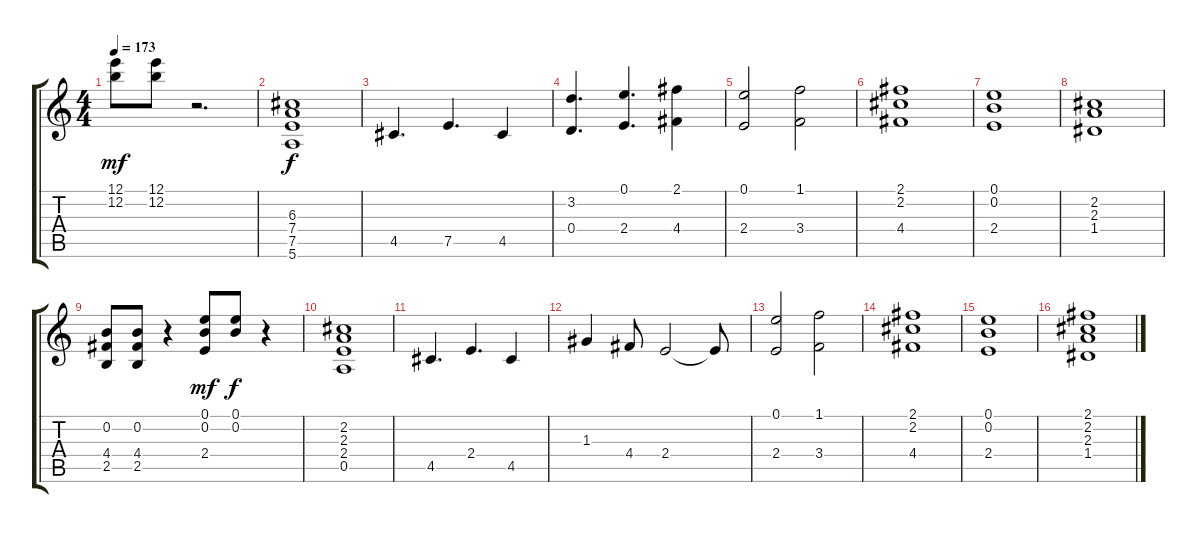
\track "" {instrument distortionguitar}
\staff {score tabs}
\tuning (E4 B3 G3 D3 A2 E2) {hide}
\ts (4 4)
\tempo 173
\clef g2
\ks c
(12.1 12.2).8{dy mf} (12.1 12.2).8 r.2{d} |
(6.3 7.4 7.5 5.6).1{dy f} |
4.5.4{d} 7.5.4{d} 4.5.4 |
(3.2 0.4).4{d} (0.1 2.4).4{d} (2.1 4.4).4 |
(0.1 2.4).2 (1.1 3.4).2 |
(2.1 2.2 4.4).1 |
(0.1 0.2 2.4).1 |
(2.2 2.3 1.4).1 |
(0.2 4.4 2.5).8 (0.2 4.4 2.5).8 r.4 (0.1 0.2 2.4).8{dy mf} (0.1 0.2).8{dy f} r.4 |
(2.2 2.3 2.4 0.5).1 |
4.5.4{d} 2.4.4{d} 4.5.4 |
1.3.4 4.4.8 2.4.2 2.4{t}.8 |
(0.1 2.4).2 (1.1 3.4).2 |
(2.1 2.2 4.4).1 |
(0.1 0.2 2.4).1 |
(2.1 2.2 2.3 1.4).1
